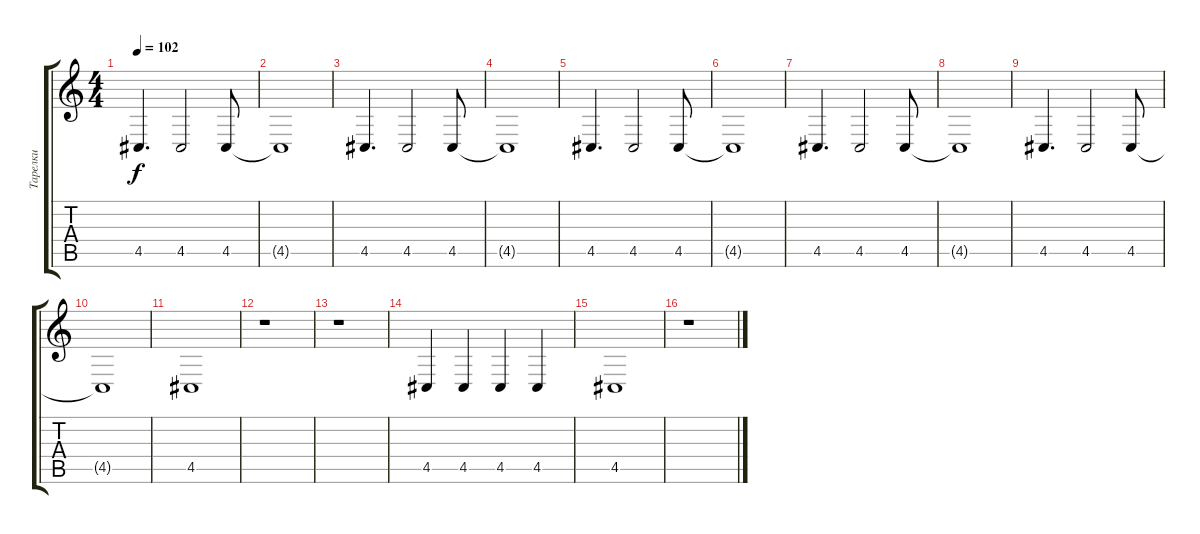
\track ("Тарелки" "Тарелки") {instrument acousticgrandpiano}
\staff {score tabs}
\tuning (E4 B3 G3 D3 A2 E2) {hide}
\ts (4 4)
\tempo 102
\clef g2
\ks c
4.5.4{d dy f} 4.5.2 4.5.8 |
4.5{t}.1 |
4.5.4{d} 4.5.2 4.5.8 |
4.5{t}.1 |
4.5.4{d} 4.5.2 4.5.8 |
4.5{t}.1 |
4.5.4{d} 4.5.2 4.5.8 |
4.5{t}.1 |
4.5.4{d} 4.5.2 4.5.8 |
4.5{t}.1 |
4.5.1 |
r.1 |
r.1 |
4.5.4 4.5.4 4.5.4 4.5.4 |
4.5.1 |
r.1
